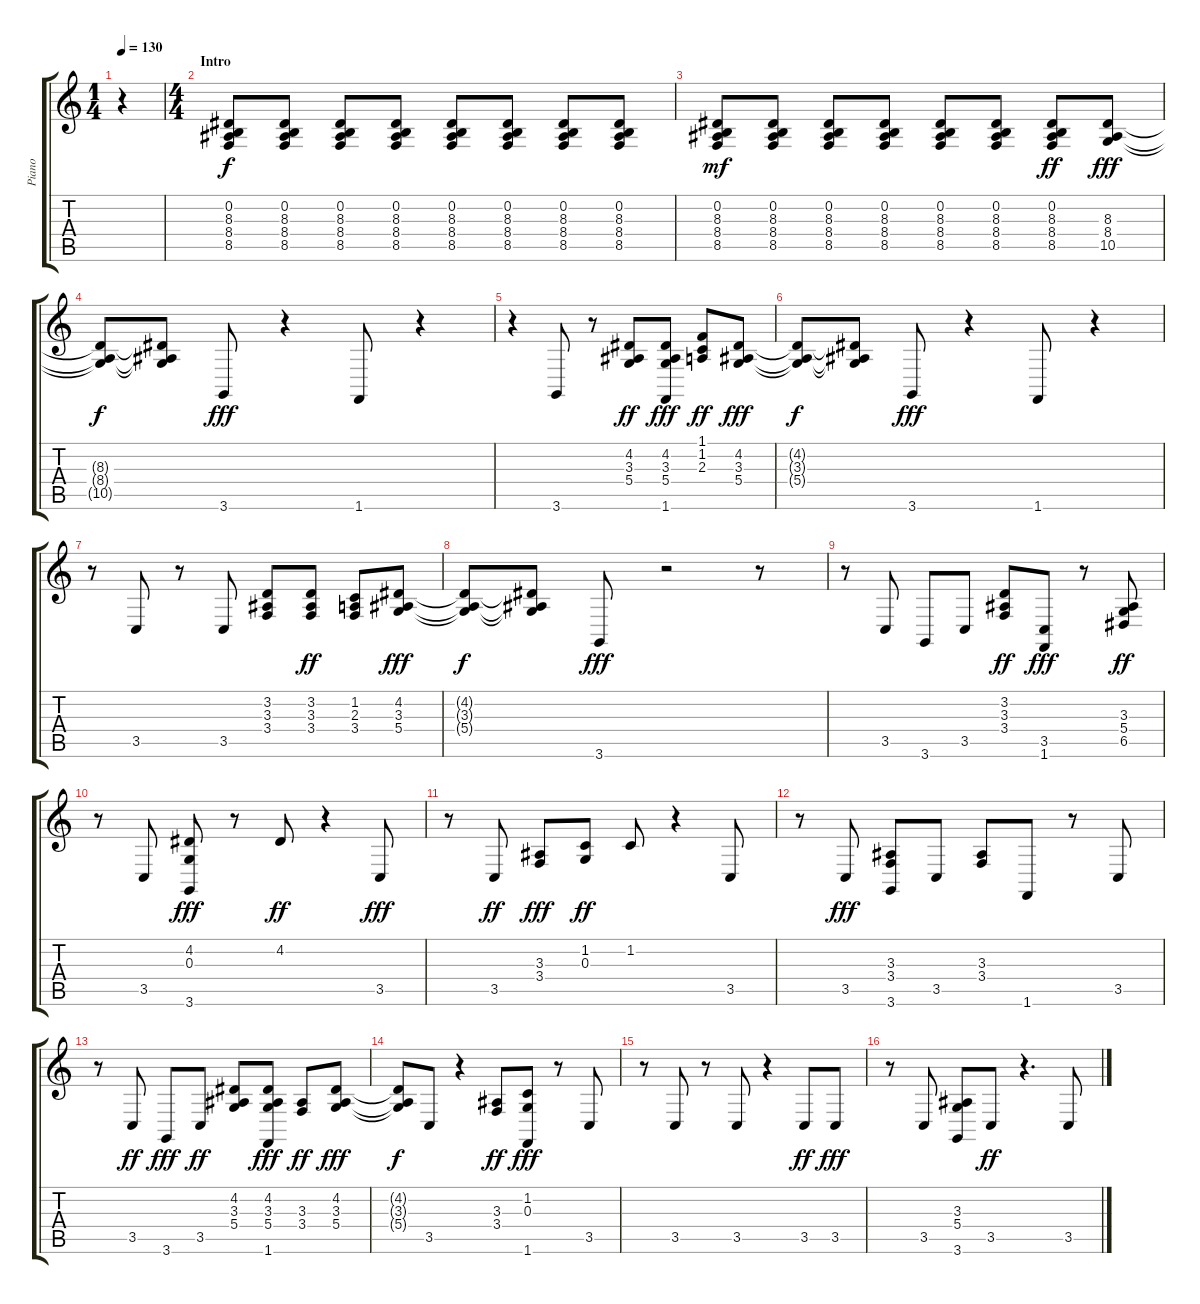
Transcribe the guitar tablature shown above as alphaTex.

\track ("Piano" "Piano") {instrument clavinet}
\staff {score tabs}
\tuning (E4 B3 G3 D3 A2 E2) {hide}
\ts (1 4)
\tempo 130
\clef g2
\ks c
r.4{dy f instrument clavinet} |
\ts (4 4)
\section ("" "Intro")
(0.2 8.3 8.4 8.5).8 (0.2 8.3 8.4 8.5).8 (0.2 8.3 8.4 8.5).8 (0.2 8.3 8.4 8.5).8 (0.2 8.3 8.4 8.5).8 (0.2 8.3 8.4 8.5).8 (0.2 8.3 8.4 8.5).8 (0.2 8.3 8.4 8.5).8 |
(0.2 8.3 8.4 8.5).8{dy mf} (0.2 8.3 8.4 8.5).8 (0.2 8.3 8.4 8.5).8 (0.2 8.3 8.4 8.5).8 (0.2 8.3 8.4 8.5).8 (0.2 8.3 8.4 8.5).8 (0.2 8.3 8.4 8.5).8{dy ff} (8.3 8.4 10.5).8{dy fff} |
(8.3{t} 8.4{t} 10.5{t}).8{dy f} (8.3{t} 8.4{t} 10.5{t}).8 3.6.8{dy fff} r.4 1.6.8 r.4 |
r.4 3.6.8 r.8 (4.2 3.3 5.4).8{dy ff} (4.2 3.3 5.4 1.6).8{dy fff} (1.1 1.2 2.3).8{dy ff} (4.2 3.3 5.4).8{dy fff} |
(4.2{t} 3.3{t} 5.4{t}).8{dy f} (4.2{t} 3.3{t} 5.4{t}).8 3.6.8{dy fff} r.4 1.6.8 r.4 |
r.8 3.5.8 r.8 3.5.8 (3.2 3.3 3.4).8 (3.2 3.3 3.4).8{dy ff} (1.2 2.3 3.4).8 (4.2 3.3 5.4).8{dy fff} |
(4.2{t} 3.3{t} 5.4{t}).8{dy f} (4.2{t} 3.3{t} 5.4{t}).8 3.6.8{dy fff} r.2 r.8 |
r.8 3.5.8 3.6.8 3.5.8 (3.2 3.3 3.4).8{dy ff} (3.5 1.6).8{dy fff} r.8 (3.3 5.4 6.5).8{dy ff} |
r.8 3.5.8 (4.2 0.3 3.6).8{dy fff} r.8 4.2.8{dy ff} r.4 3.5.8{dy fff} |
r.8 3.5.8{dy ff} (3.3 3.4).8{dy fff} (1.2 0.3).8{dy ff} 1.2.8 r.4 3.5.8 |
r.8 3.5.8{dy fff} (3.3 3.4 3.6).8 3.5.8 (3.3 3.4).8 1.6.8 r.8 3.5.8 |
r.8 3.5.8{dy ff} 3.6.8{dy fff} 3.5.8{dy ff} (4.2 3.3 5.4).8 (4.2 3.3 5.4 1.6).8{dy fff} (3.3 3.4).8{dy ff} (4.2 3.3 5.4).8{dy fff} |
(4.2{t} 3.3{t} 5.4{t}).8{dy f} 3.5.8 r.4 (3.3 3.4).8{dy ff} (1.2 0.3 1.6).8{dy fff} r.8 3.5.8 |
r.8 3.5.8 r.8 3.5.8 r.4 3.5.8{dy ff} 3.5.8{dy fff} |
r.8 3.5.8 (3.3 5.4 3.6).8 3.5.8{dy ff} r.4{d} 3.5.8
